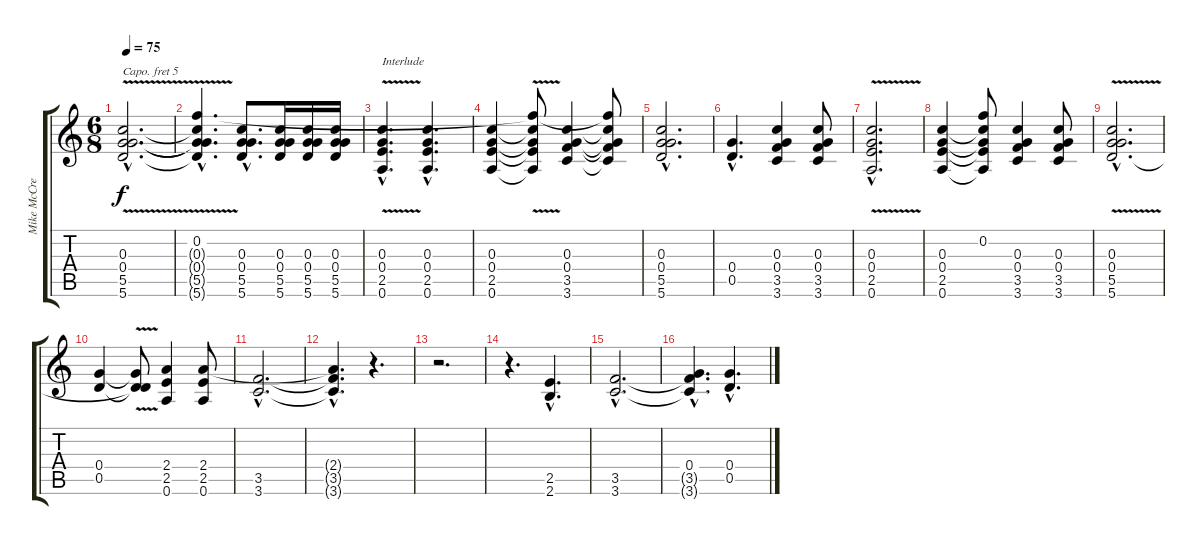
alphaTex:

\track ("Mike McCready" "Mike McCre") {instrument electricguitarclean}
\staff {score tabs}
\capo 5
\tuning (E4 C4 G3 D3 A2 E2) {hide}
\ts (6 8)
\tempo 75
\clef g2
\ks c
(0.3{v hac} 0.4{v hac} 5.5{v hac} 5.6{v hac}).2{d dy f} |
(0.2{v hac t} 0.3{v hac t} 0.4{v hac t} 5.5{v hac t} 5.6{v hac t}).4{d} (0.3{hac} 0.4{hac} 5.5{hac} 5.6{hac}).8{d} (0.3 0.4 5.5 5.6).16 (0.3 0.4 5.5 5.6).16 (0.3 0.4 5.5 5.6).16 |
(0.3{v hac} 0.4{v hac} 2.5{v hac} 0.6{v hac}).4{d txt "Interlude"} (0.3{hac} 0.4{hac} 2.5{hac} 0.6{hac}).4{d} |
(0.3 0.4 2.5 0.6).4 (0.2{t} 0.3{t} 0.4{t} 2.5{t} 0.6{t}).8 (0.3 0.4 3.5 3.6).4 (0.2{t} 0.3{t} 0.4{t} 3.5{t} 3.6{t}).8 |
(0.3{hac} 0.4{hac} 5.5{hac} 5.6{hac}).2{d} |
(0.4{hac} 0.5{hac}).4{d} (0.3 0.4 3.5 3.6).4 (0.3 0.4 3.5 3.6).8 |
(0.3{v hac} 0.4{v hac} 2.5{v hac} 0.6{v hac}).2{d} |
(0.3 0.4 2.5 0.6).4 (0.2 0.3{t} 0.4{t} 2.5{t} 0.6{t}).8 (0.3 0.4 3.5 3.6).4 (0.3 0.4 3.5 3.6).8 |
(0.3{v hac} 0.4{v hac} 5.5{v hac} 5.6{v hac}).2{d} |
(0.4 0.5).4 (0.4{t} 0.5{t} 5.6{t}).8 (2.4 2.5 0.6).4 (2.4 2.5 0.6).8 |
(3.5{hac} 3.6{hac}).2{d} |
(2.4{hac t} 3.5{hac t} 3.6{hac t}).4{d} r.4{d} |
r.2{d} |
r.4{d} (2.5{hac} 2.6{hac}).4{d} |
(3.5{hac} 3.6{hac}).2{d} |
(0.4{hac} 3.5{hac t} 3.6{hac t}).4{d} (0.4{hac} 0.5{hac}).4{d}
